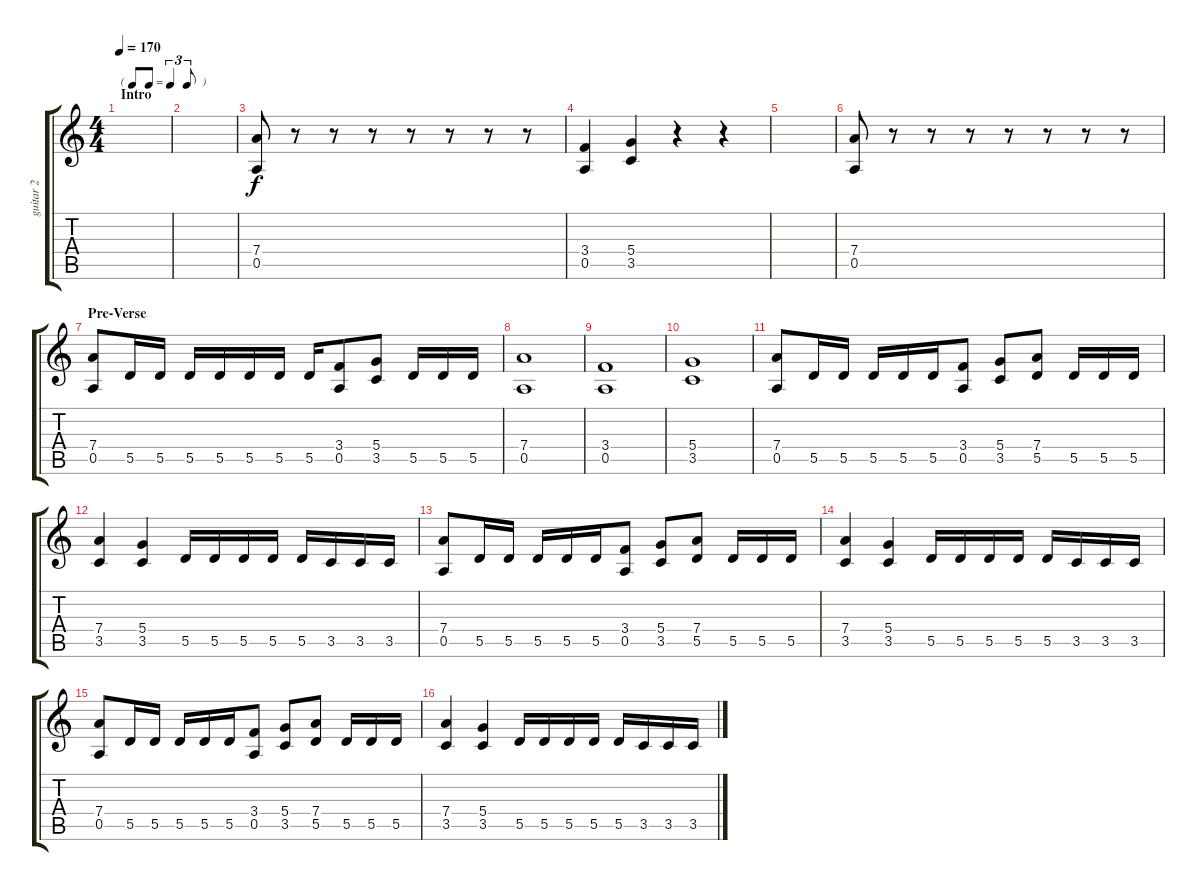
\track ("guitar 2" "guitar 2") {instrument distortionguitar}
\staff {score tabs}
\tuning (E4 B3 G3 D3 A2 E2) {hide}
\ts (4 4)
\tf triplet8th
\section ("" "Intro")
\tempo 170
\clef g2
\ks c
|
|
(7.4 0.5).8 r.8 r.8 r.8 r.8 r.8 r.8 r.8 |
(3.4 0.5).4 (5.4 3.5).4 r.4 r.4 |
|
(7.4 0.5).8 r.8 r.8 r.8 r.8 r.8 r.8 r.8 |
\section ("" "Pre-Verse")
(7.4 0.5).8 5.5.16 5.5.16 5.5.16 5.5.16 5.5.16 5.5.16 5.5.16 (3.4 0.5).8 (5.4 3.5).8 5.5.16 5.5.16 5.5.16 |
(7.4 0.5).1 |
(3.4 0.5).1 |
(5.4 3.5).1 |
(7.4 0.5).8 5.5.16 5.5.16 5.5.16 5.5.16 5.5.16 (3.4 0.5).8 (5.4 3.5).8 (7.4 5.5).8 5.5.16 5.5.16 5.5.16 |
(7.4 3.5).4 (5.4 3.5).4 5.5.16 5.5.16 5.5.16 5.5.16 5.5.16 3.5.16 3.5.16 3.5.16 |
(7.4 0.5).8 5.5.16 5.5.16 5.5.16 5.5.16 5.5.16 (3.4 0.5).8 (5.4 3.5).8 (7.4 5.5).8 5.5.16 5.5.16 5.5.16 |
(7.4 3.5).4 (5.4 3.5).4 5.5.16 5.5.16 5.5.16 5.5.16 5.5.16 3.5.16 3.5.16 3.5.16 |
(7.4 0.5).8 5.5.16 5.5.16 5.5.16 5.5.16 5.5.16 (3.4 0.5).8 (5.4 3.5).8 (7.4 5.5).8 5.5.16 5.5.16 5.5.16 |
(7.4 3.5).4 (5.4 3.5).4 5.5.16 5.5.16 5.5.16 5.5.16 5.5.16 3.5.16 3.5.16 3.5.16
